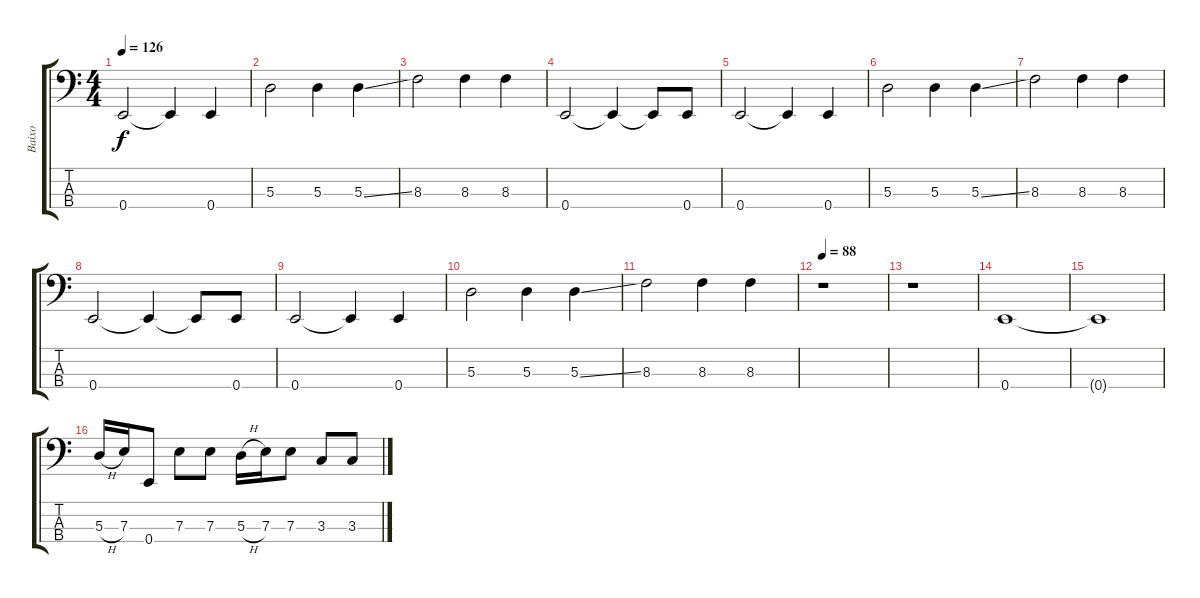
\track ("Baixo" "Baixo") {instrument electricbassfinger}
\staff {score tabs}
\tuning (G2 D2 A1 E1) {hide}
\ts (4 4)
\tempo 126
\clef f4
\ks c
0.4.2{dy f} 0.4{t}.4 0.4.4 |
5.3.2 5.3.4 5.3{ss}.4 |
8.3.2 8.3.4 8.3.4 |
0.4.2 0.4{t}.4 0.4{t}.8 0.4.8 |
0.4.2 0.4{t}.4 0.4.4 |
5.3.2 5.3.4 5.3{ss}.4 |
8.3.2 8.3.4 8.3.4 |
0.4.2 0.4{t}.4 0.4{t}.8 0.4.8 |
0.4.2 0.4{t}.4 0.4.4 |
5.3.2 5.3.4 5.3{ss}.4 |
8.3.2 8.3.4 8.3.4 |
\tempo 88
r.1 |
r.1 |
0.4.1 |
0.4{t}.1 |
5.3{h}.16 7.3.16 0.4.8 7.3.8 7.3.8 5.3{h}.16 7.3.16 7.3.8 3.3.8 3.3.8
